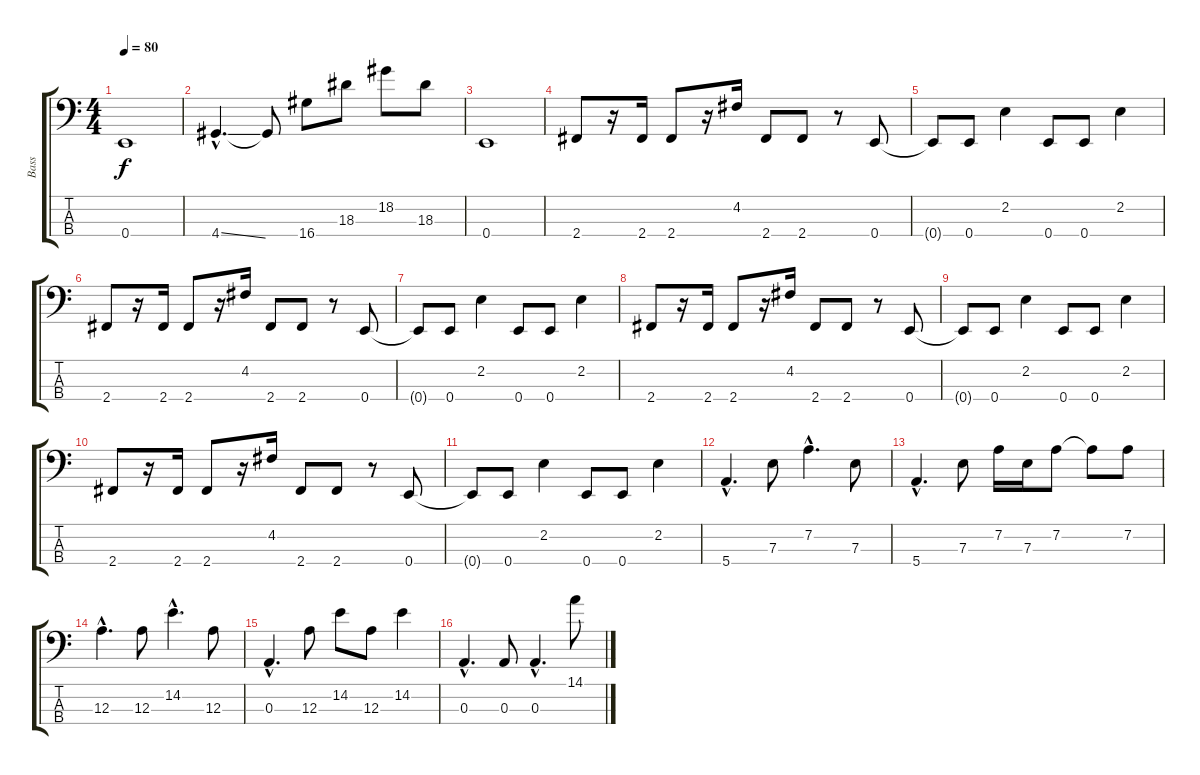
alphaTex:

\track ("Bass" "Bass") {instrument electricbassfinger}
\staff {score tabs}
\tuning (G2 D2 A1 E1) {hide}
\ts (4 4)
\tempo 80
\clef f4
\ks c
0.4.1{dy f} |
4.4{ss hac}.4{d} 4.4{t}.8 16.4.8 18.3.8 18.2.8 18.3.8 |
0.4.1 |
2.4.8 r.16 2.4.16 2.4.8 r.16 4.2.16 2.4.8 2.4.8 r.8 0.4.8 |
0.4{t}.8 0.4.8 2.2.4 0.4.8 0.4.8 2.2.4 |
2.4.8 r.16 2.4.16 2.4.8 r.16 4.2.16 2.4.8 2.4.8 r.8 0.4.8 |
0.4{t}.8 0.4.8 2.2.4 0.4.8 0.4.8 2.2.4 |
2.4.8 r.16 2.4.16 2.4.8 r.16 4.2.16 2.4.8 2.4.8 r.8 0.4.8 |
0.4{t}.8 0.4.8 2.2.4 0.4.8 0.4.8 2.2.4 |
2.4.8 r.16 2.4.16 2.4.8 r.16 4.2.16 2.4.8 2.4.8 r.8 0.4.8 |
0.4{t}.8 0.4.8 2.2.4 0.4.8 0.4.8 2.2.4 |
5.4{hac}.4{d} 7.3.8 7.2{hac}.4{d} 7.3.8 |
5.4{hac}.4{d} 7.3.8 7.2.16 7.3.16 7.2.8 7.2{t}.8 7.2.8 |
12.3{hac}.4{d} 12.3.8 14.2{hac}.4{d} 12.3.8 |
0.3{hac}.4{d} 12.3.8 14.2.8 12.3.8 14.2.4 |
0.3{hac}.4{d} 0.3.8 0.3{hac}.4{d} 14.1{ss}.8
